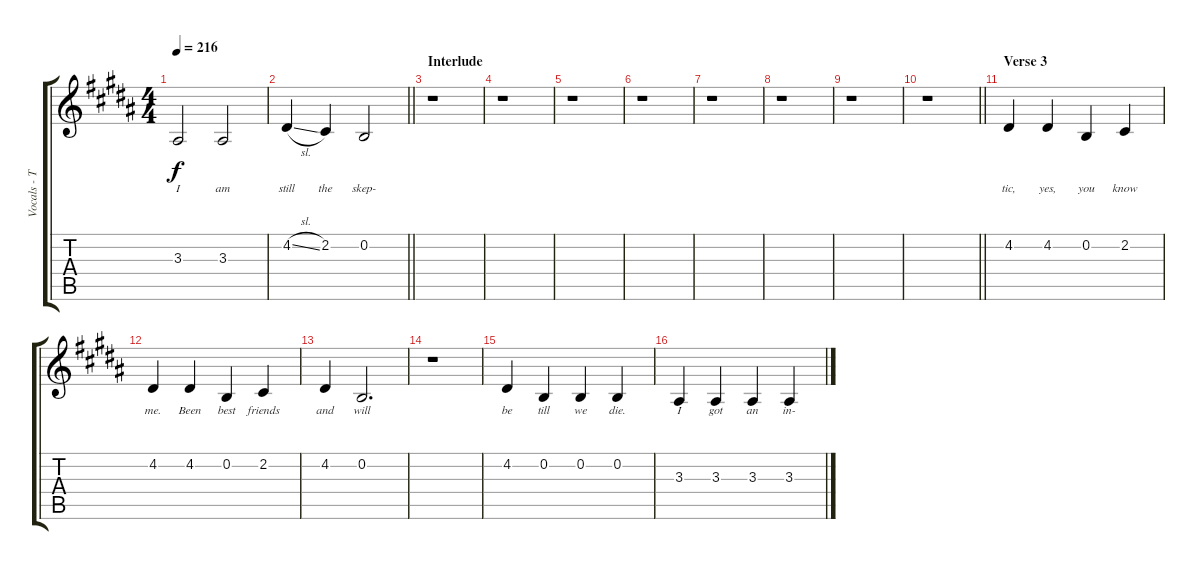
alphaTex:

\track ("Vocals - Tom DeLonge" "Vocals - T") {instrument clarinet}
\staff {score tabs}
\tuning (E4 B3 G3 D3 A2 E2) {hide}
\ts (4 4)
\tempo 216
\clef g2
\ks b
3.3.2{lyrics (0 "I") lyrics (1 "") lyrics (2 "") lyrics (3 "") lyrics (4 "") dy f} 3.3.2{lyrics (0 "am") lyrics (1 "") lyrics (2 "") lyrics (3 "") lyrics (4 "")} |
\barLineRight lightlight
4.2{sl}.4{lyrics (0 "still") lyrics (1 "") lyrics (2 "") lyrics (3 "") lyrics (4 "")} 2.2.4{lyrics (0 "the") lyrics (1 "") lyrics (2 "") lyrics (3 "") lyrics (4 "")} 0.2.2{lyrics (0 "skep-") lyrics (1 "") lyrics (2 "") lyrics (3 "") lyrics (4 "")} |
\section ("" "Interlude")
r.1 |
r.1 |
r.1 |
r.1 |
r.1 |
r.1 |
r.1 |
\barLineRight lightlight
r.1 |
\section ("" "Verse 3")
4.2.4{lyrics (0 "tic,") lyrics (1 "") lyrics (2 "") lyrics (3 "") lyrics (4 "")} 4.2.4{lyrics (0 "yes,") lyrics (1 "") lyrics (2 "") lyrics (3 "") lyrics (4 "")} 0.2.4{lyrics (0 "you") lyrics (1 "") lyrics (2 "") lyrics (3 "") lyrics (4 "")} 2.2.4{lyrics (0 "know") lyrics (1 "") lyrics (2 "") lyrics (3 "") lyrics (4 "")} |
4.2.4{lyrics (0 "me.") lyrics (1 "") lyrics (2 "") lyrics (3 "") lyrics (4 "")} 4.2.4{lyrics (0 "Been") lyrics (1 "") lyrics (2 "") lyrics (3 "") lyrics (4 "")} 0.2.4{lyrics (0 "best") lyrics (1 "") lyrics (2 "") lyrics (3 "") lyrics (4 "")} 2.2.4{lyrics (0 "friends") lyrics (1 "") lyrics (2 "") lyrics (3 "") lyrics (4 "")} |
4.2.4{lyrics (0 "and") lyrics (1 "") lyrics (2 "") lyrics (3 "") lyrics (4 "")} 0.2.2{d lyrics (0 "will") lyrics (1 "") lyrics (2 "") lyrics (3 "") lyrics (4 "")} |
r.1 |
4.2.4{lyrics (0 "be") lyrics (1 "") lyrics (2 "") lyrics (3 "") lyrics (4 "")} 0.2.4{lyrics (0 "till") lyrics (1 "") lyrics (2 "") lyrics (3 "") lyrics (4 "")} 0.2.4{lyrics (0 "we") lyrics (1 "") lyrics (2 "") lyrics (3 "") lyrics (4 "")} 0.2.4{lyrics (0 "die.") lyrics (1 "") lyrics (2 "") lyrics (3 "") lyrics (4 "")} |
3.3.4{lyrics (0 "I") lyrics (1 "") lyrics (2 "") lyrics (3 "") lyrics (4 "")} 3.3.4{lyrics (0 "got") lyrics (1 "") lyrics (2 "") lyrics (3 "") lyrics (4 "")} 3.3.4{lyrics (0 "an") lyrics (1 "") lyrics (2 "") lyrics (3 "") lyrics (4 "")} 3.3.4{lyrics (0 "in-") lyrics (1 "") lyrics (2 "") lyrics (3 "") lyrics (4 "")}
